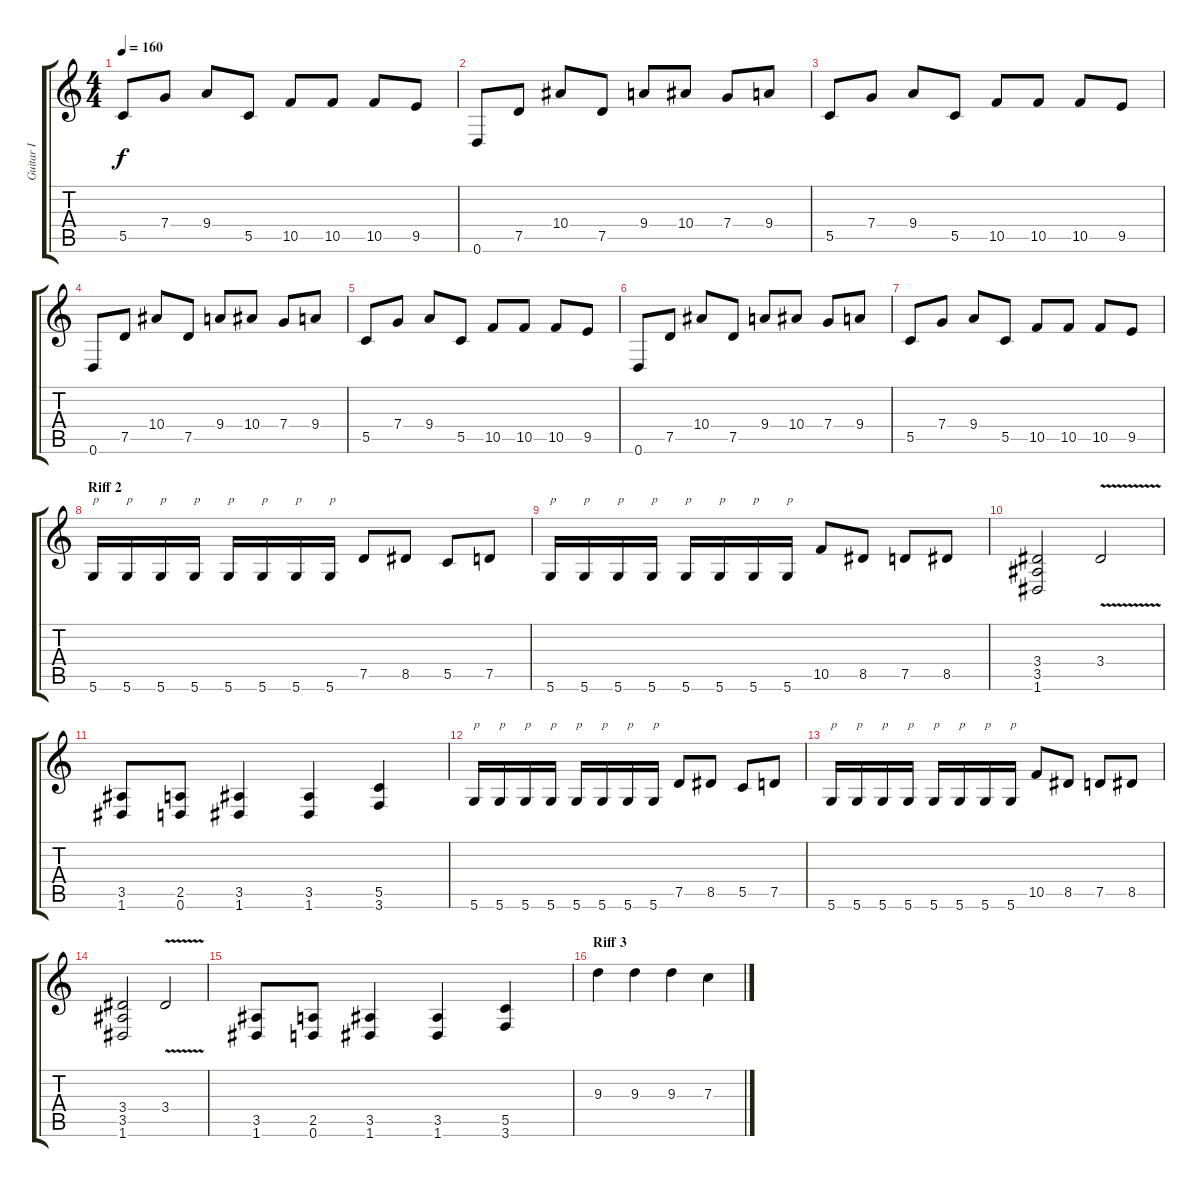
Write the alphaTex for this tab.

\track ("Guitar I" "Guitar I") {instrument distortionguitar}
\staff {score tabs}
\tuning (D4 A3 F3 C3 G2 D2) {hide}
\ts (4 4)
\tempo 160
\clef g2
\ks c
5.5.8{dy f} 7.4.8 9.4.8 5.5.8 10.5.8 10.5.8 10.5.8 9.5.8 |
0.6.8 7.5.8 10.4.8 7.5.8 9.4.8 10.4.8 7.4.8 9.4.8 |
5.5.8 7.4.8 9.4.8 5.5.8 10.5.8 10.5.8 10.5.8 9.5.8 |
0.6.8 7.5.8 10.4.8 7.5.8 9.4.8 10.4.8 7.4.8 9.4.8 |
5.5.8 7.4.8 9.4.8 5.5.8 10.5.8 10.5.8 10.5.8 9.5.8 |
0.6.8 7.5.8 10.4.8 7.5.8 9.4.8 10.4.8 7.4.8 9.4.8 |
5.5.8 7.4.8 9.4.8 5.5.8 10.5.8 10.5.8 10.5.8 9.5.8 |
\section ("" "Riff 2")
5.6.16{txt "p"} 5.6.16{txt "p"} 5.6.16{txt "p"} 5.6.16{txt "p"} 5.6.16{txt "p"} 5.6.16{txt "p"} 5.6.16{txt "p"} 5.6.16{txt "p"} 7.5.8 8.5.8 5.5.8 7.5.8 |
5.6.16{txt "p"} 5.6.16{txt "p"} 5.6.16{txt "p"} 5.6.16{txt "p"} 5.6.16{txt "p"} 5.6.16{txt "p"} 5.6.16{txt "p"} 5.6.16{txt "p"} 10.5.8 8.5.8 7.5.8 8.5.8 |
(3.4 3.5 1.6).2 3.4{v}.2 |
(3.5 1.6).8 (2.5 0.6).8 (3.5 1.6).4 (3.5 1.6).4 (5.5 3.6).4 |
5.6.16{txt "p"} 5.6.16{txt "p"} 5.6.16{txt "p"} 5.6.16{txt "p"} 5.6.16{txt "p"} 5.6.16{txt "p"} 5.6.16{txt "p"} 5.6.16{txt "p"} 7.5.8 8.5.8 5.5.8 7.5.8 |
5.6.16{txt "p"} 5.6.16{txt "p"} 5.6.16{txt "p"} 5.6.16{txt "p"} 5.6.16{txt "p"} 5.6.16{txt "p"} 5.6.16{txt "p"} 5.6.16{txt "p"} 10.5.8 8.5.8 7.5.8 8.5.8 |
(3.4 3.5 1.6).2 3.4{v}.2 |
(3.5 1.6).8 (2.5 0.6).8 (3.5 1.6).4 (3.5 1.6).4 (5.5 3.6).4 |
\section ("" "Riff 3")
9.3.4 9.3.4 9.3.4 7.3.4
